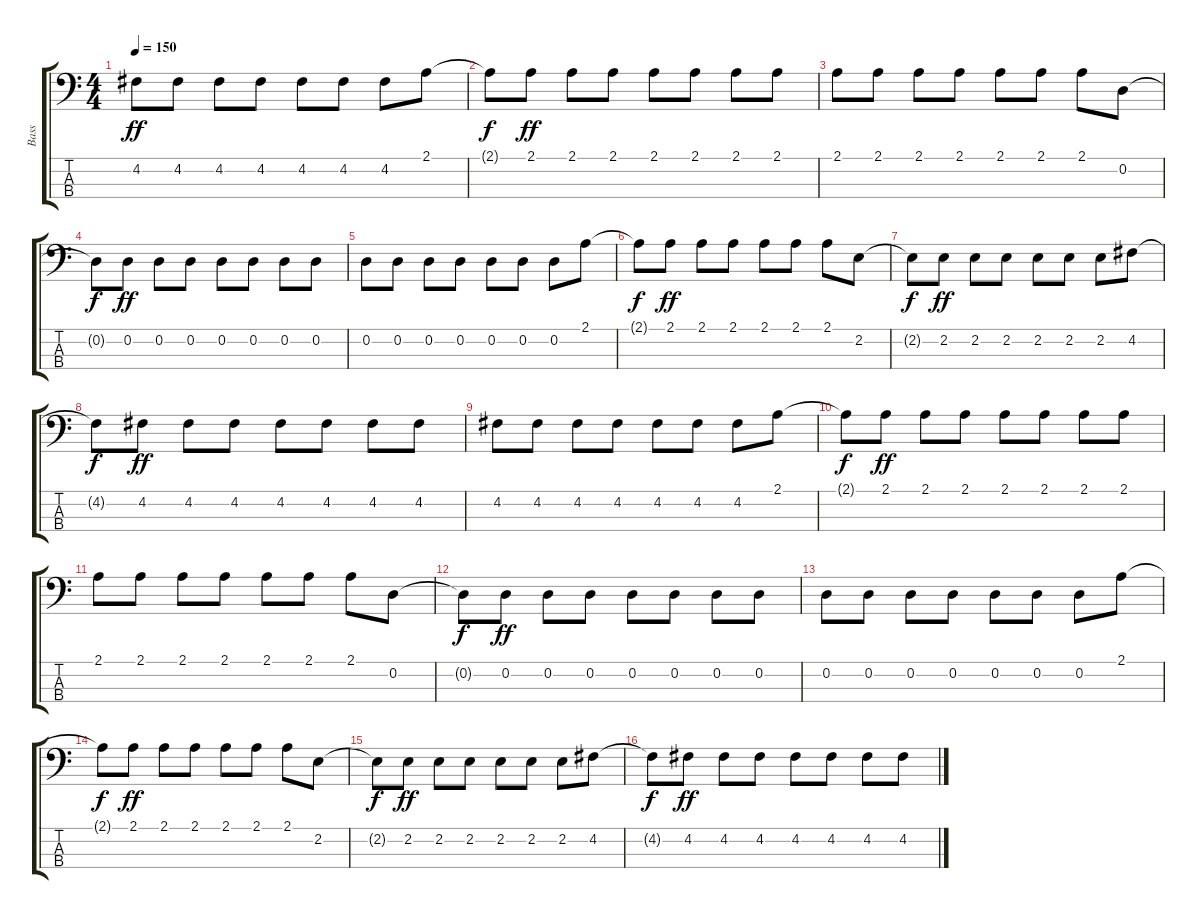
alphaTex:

\track ("Bass" "Bass") {instrument electricbassfinger}
\staff {score tabs}
\tuning (G2 D2 A1 E1) {hide}
\ts (4 4)
\tempo 150
\clef f4
\ks c
4.2.8{dy ff} 4.2.8 4.2.8 4.2.8 4.2.8 4.2.8 4.2.8 2.1.8 |
2.1{t}.8{dy f} 2.1.8{dy ff} 2.1.8 2.1.8 2.1.8 2.1.8 2.1.8 2.1.8 |
2.1.8 2.1.8 2.1.8 2.1.8 2.1.8 2.1.8 2.1.8 0.2.8 |
0.2{t}.8{dy f} 0.2.8{dy ff} 0.2.8 0.2.8 0.2.8 0.2.8 0.2.8 0.2.8 |
0.2.8 0.2.8 0.2.8 0.2.8 0.2.8 0.2.8 0.2.8 2.1.8 |
2.1{t}.8{dy f} 2.1.8{dy ff} 2.1.8 2.1.8 2.1.8 2.1.8 2.1.8 2.2.8 |
2.2{t}.8{dy f} 2.2.8{dy ff} 2.2.8 2.2.8 2.2.8 2.2.8 2.2.8 4.2.8 |
4.2{t}.8{dy f} 4.2.8{dy ff} 4.2.8 4.2.8 4.2.8 4.2.8 4.2.8 4.2.8 |
4.2.8 4.2.8 4.2.8 4.2.8 4.2.8 4.2.8 4.2.8 2.1.8 |
2.1{t}.8{dy f} 2.1.8{dy ff} 2.1.8 2.1.8 2.1.8 2.1.8 2.1.8 2.1.8 |
2.1.8 2.1.8 2.1.8 2.1.8 2.1.8 2.1.8 2.1.8 0.2.8 |
0.2{t}.8{dy f} 0.2.8{dy ff} 0.2.8 0.2.8 0.2.8 0.2.8 0.2.8 0.2.8 |
0.2.8 0.2.8 0.2.8 0.2.8 0.2.8 0.2.8 0.2.8 2.1.8 |
2.1{t}.8{dy f} 2.1.8{dy ff} 2.1.8 2.1.8 2.1.8 2.1.8 2.1.8 2.2.8 |
2.2{t}.8{dy f} 2.2.8{dy ff} 2.2.8 2.2.8 2.2.8 2.2.8 2.2.8 4.2.8 |
4.2{t}.8{dy f} 4.2.8{dy ff} 4.2.8 4.2.8 4.2.8 4.2.8 4.2.8 4.2.8
